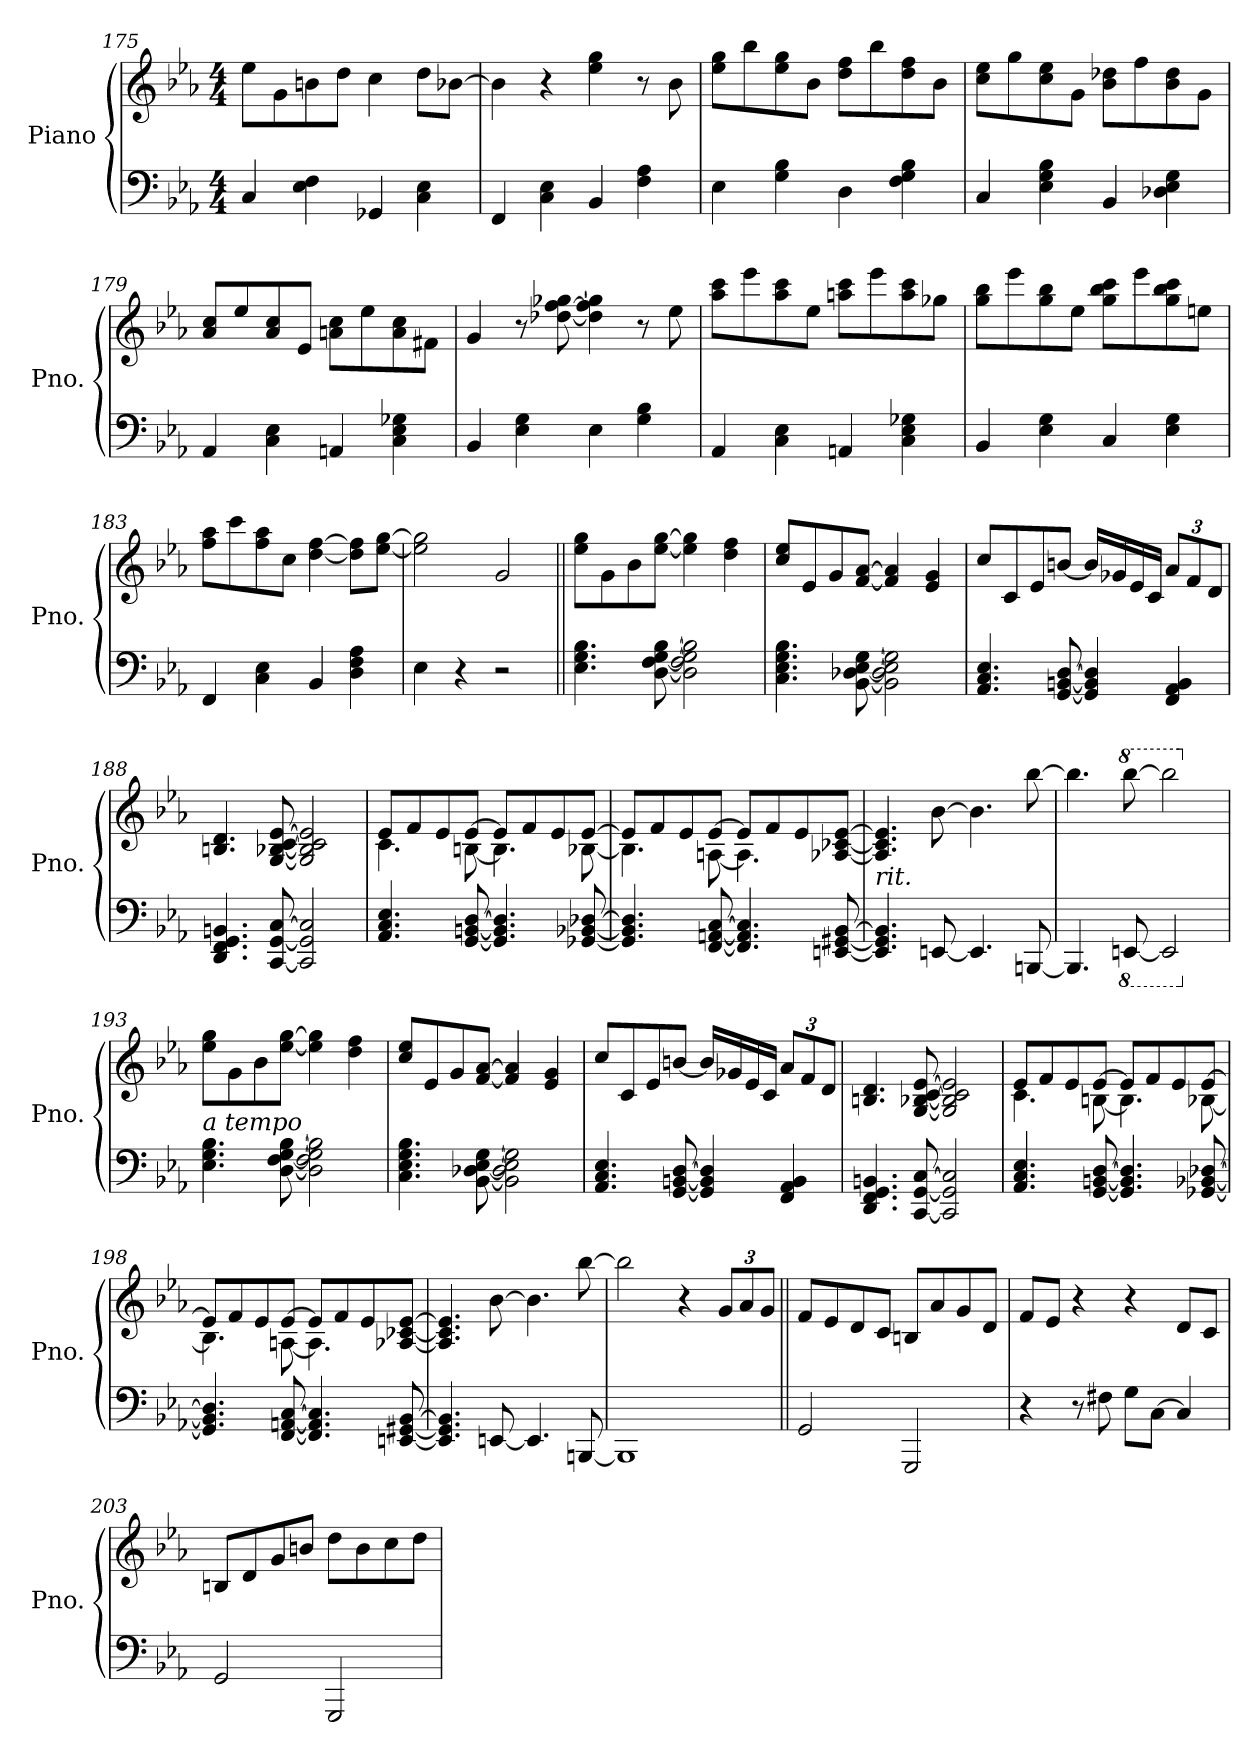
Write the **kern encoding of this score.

**kern	**kern
*part1	*part1
*staff2	*staff1
*I"Piano	*
*I'Pno.	*
*clefF4	*clefG2
*k[b-e-a-]	*k[b-e-a-]
*M4/4	*M4/4
=175	=175
4C/	8ee-\L
.	8g\
4E-\ 4F\	8bn\
.	8dd\J
4GG-X/	4cc\
4C\ 4E-\	8dd\L
.	[8b-X\J
=176	=176
4FF/	4b-\]
4C\ 4E-\	4r
4BB-/	4ee-\ 4gg\
4F\ 4A-\	8r
.	8b-\
=177	=177
4E-\	8ee-\ 8gg\L
.	8bb-\
4G\ 4B-\	8ee-\ 8gg\
.	8b-\J
4D\	8dd\ 8ff\L
.	8bb-\
4F\ 4G\ 4B-\	8dd\ 8ff\
.	8b-\J
=178	=178
4C/	8cc\ 8ee-\L
.	8gg\
4E-\ 4G\ 4B-\	8cc\ 8ee-\
.	8g\J
4BB-/	8b-\ 8dd-X\L
.	8ff\
4D-X\ 4E-\ 4G\	8b-\ 8dd-\
.	8g\J
!!LO:LB:g=z
=179	=179
4AA-/	8a-/ 8cc/L
.	8ee-/
4C\ 4E-\	8a-/ 8cc/
.	8e-/J
4AAn/	8an\ 8cc\L
.	8ee-\
4C\ 4E-\ 4G-X\	8a\ 8cc\
.	8f#X\J
=180	=180
4BB-/	4g/
4E-\ 4G\	8r
.	[8dd-X\ [8ff\ [8gg-X\
4E-\	4dd-\] 4ff\] 4gg-\]
4G\ 4B-\	8r
.	8ee-\
=181	=181
4AA-/	8aa-\ 8ccc\L
.	8eee-\
4C\ 4E-\	8aa-\ 8ccc\
.	8ee-\J
4AAn/	8aan\ 8ccc\L
.	8eee-\
4C\ 4E-\ 4G-X\	8aa\ 8ccc\
.	8gg-X\J
=182	=182
4BB-/	8gg\ 8bb-\L
.	8eee-\
4E-\ 4G\	8gg\ 8bb-\
.	8ee-\J
4C/	8gg\ 8bb-\ 8ccc\L
.	8eee-\
4E-\ 4G\	8gg\ 8bb-\ 8ccc\
.	8een\J
!!LO:LB:g=z
=183	=183
4FF/	8ff\ 8aa-\L
.	8ccc\
4C\ 4E-\	8ff\ 8aa-\
.	8cc\J
4BB-/	[4dd\ [4ff\
4D\ 4F\ 4A-\	8dd\] 8ff\]L
.	[8ee-\ [8gg\J
=184	=184
4E-\	2ee-\] 2gg\]
4r	.
2r	2g/
=185||	=185||
4.E-\ 4.G\ 4.B-\	8ee-\ 8gg\L
.	8g\
.	8b-\
[8D\ [8F\ [8G\ [8B-\	[8ee-\ [8gg\J
2D\] 2F\] 2G\] 2B-\]	4ee-\] 4gg\]
.	4dd\ 4ff\
=186	=186
4.C\ 4.E-\ 4.G\ 4.B-\	8cc/ 8ee-/L
.	8e-/
.	8g/
[8BB-\ [8D-X\ [8E-\ [8G\	[8f/ [8a-/J
2BB-\] 2D-\] 2E-\] 2G\]	4f/] 4a-/]
.	4e-/ 4g/
=187	=187
4.AA-/ 4.C/ 4.E-/	8cc/L
.	8c/
.	8e-/
[8GG/ [8BBn/ [8D/	[8bn/J
4GG/] 4BB/] 4D/]	16b/LL]
.	16g-X/
.	16e-/
.	16c/JJ
*	*Xbrackettup
4FF/ 4AA-/ 4BB/	12a-/L
.	12f/
.	12d/J
!!LO:LB:g=z
=188	=188
4.DD/ 4.FF/ 4.GG/ 4.BBn/	4.Bn/ 4.d/
[8CC/ [8GG/ [8C/	[8G/ [8B-X/ [8c/ [8e-/
2CC/] 2GG/] 2C/]	2G/] 2B-/] 2c/] 2e-/]
=189	=189
*	*^
4.AA-/ 4.C/ 4.E-/	8e-/L	4.c\
.	8f/	.
.	8e-/	.
[8GG/ [8BBn/ [8D/	[8e-/J	[8Bn\
4.GG/] 4.BB/] 4.D/]	8e-/L]	4.B\]
.	8f/	.
.	8e-/	.
[8GG-X/ [8BB-X/ [8D-X/	[8e-/J	[8B-X\
=190	=190	=190
4.GG-/] 4.BB-/] 4.D-/]	8e-/L]	4.B-\]
.	8f/	.
.	8e-/	.
[8FF/ [8AAn/ [8C/	[8e-/J	[8An\
4.FF/] 4.AA/] 4.C/]	8e-/L]	4.A\]
.	8f/	.
.	8e-/	.
[8EEn/ [8GG#X/ [8BB-/	[8A-X/ [8c-X/ [8e-/J	8ryy
=191	=191	=191
!LO:TX:a:i:t=rit.	!	!
*	*v	*v
4.EE/] 4.GG#/] 4.BB-/]	4.A-/] 4.c-/] 4.e-/]
[8EEn/	[8b-\
4.EE/]	4.b-\]
[8BBBn/	[8bb-\
!!LO:PB:g=z
=192	=192
4.BBB/]	4.bb-\]
*8ba	*
*	*8va
[8EEEn/	[8bbb-\
2EEE/]	2bbb-\]
=193	=193
*X8ba	*
*	*X8va
!LO:TX:a:i:t=a tempo	!
4.E-\ 4.G\ 4.B-\	8ee-\ 8gg\L
.	8g\
.	8b-\
[8D\ [8F\ [8G\ [8B-\	[8ee-\ [8gg\J
2D\] 2F\] 2G\] 2B-\]	4ee-\] 4gg\]
.	4dd\ 4ff\
=194	=194
4.C\ 4.E-\ 4.G\ 4.B-\	8cc/ 8ee-/L
.	8e-/
.	8g/
[8BB-\ [8D-X\ [8E-\ [8G\	[8f/ [8a-/J
2BB-\] 2D-\] 2E-\] 2G\]	4f/] 4a-/]
.	4e-/ 4g/
=195	=195
4.AA-/ 4.C/ 4.E-/	8cc/L
.	8c/
.	8e-/
[8GG/ [8BBn/ [8D/	[8bn/J
4GG/] 4BB/] 4D/]	16b/LL]
.	16g-X/
.	16e-/
.	16c/JJ
4FF/ 4AA-/ 4BB/	12a-/L
.	12f/
.	12d/J
=196	=196
4.DD/ 4.FF/ 4.GG/ 4.BBn/	4.Bn/ 4.d/
[8CC/ [8GG/ [8C/	[8G/ [8B-X/ [8c/ [8e-/
2CC/] 2GG/] 2C/]	2G/] 2B-/] 2c/] 2e-/]
!!LO:LB:g=z
=197	=197
*	*^
4.AA-/ 4.C/ 4.E-/	8e-/L	4.c\
.	8f/	.
.	8e-/	.
[8GG/ [8BBn/ [8D/	[8e-/J	[8Bn\
4.GG/] 4.BB/] 4.D/]	8e-/L]	4.B\]
.	8f/	.
.	8e-/	.
[8GG-X/ [8BB-X/ [8D-X/	[8e-/J	[8B-X\
=198	=198	=198
4.GG-/] 4.BB-/] 4.D-/]	8e-/L]	4.B-\]
.	8f/	.
.	8e-/	.
[8FF/ [8AAn/ [8C/	[8e-/J	[8An\
4.FF/] 4.AA/] 4.C/]	8e-/L]	4.A\]
.	8f/	.
.	8e-/	.
[8EEn/ [8GG#X/ [8BB-/	[8A-X/ [8c-X/ [8e-/J	8ryy
*	*v	*v
=199	=199
4.EE/] 4.GG#/] 4.BB-/]	4.A-/] 4.c-/] 4.e-/]
[8EEn/	[8b-\
4.EE/]	4.b-\]
[8BBBn/	[8bb-\
=200	=200
1BBB]	2bb-\]
.	4r
.	12g/L
.	12a-/
.	12g/J
!!LO:LB:g=z
=201||	=201||
2GG/	8f/L
.	8e-/
.	8d/
.	8c/J
2GGG/	8Bn/L
.	8a-/
.	8g/
.	8d/J
=202	=202
4r	8f/L
.	8e-/J
8r	4r
8F#X\	.
8G\L	4r
[8C\J	.
4C/]	8d/L
.	8c/J
=203	=203
2GG/	8Bn/L
.	8d/
.	8g/
.	8bn/J
2GGG/	8dd\L
.	8b\
.	8cc\
.	8dd\J
=	=
*-	*-
